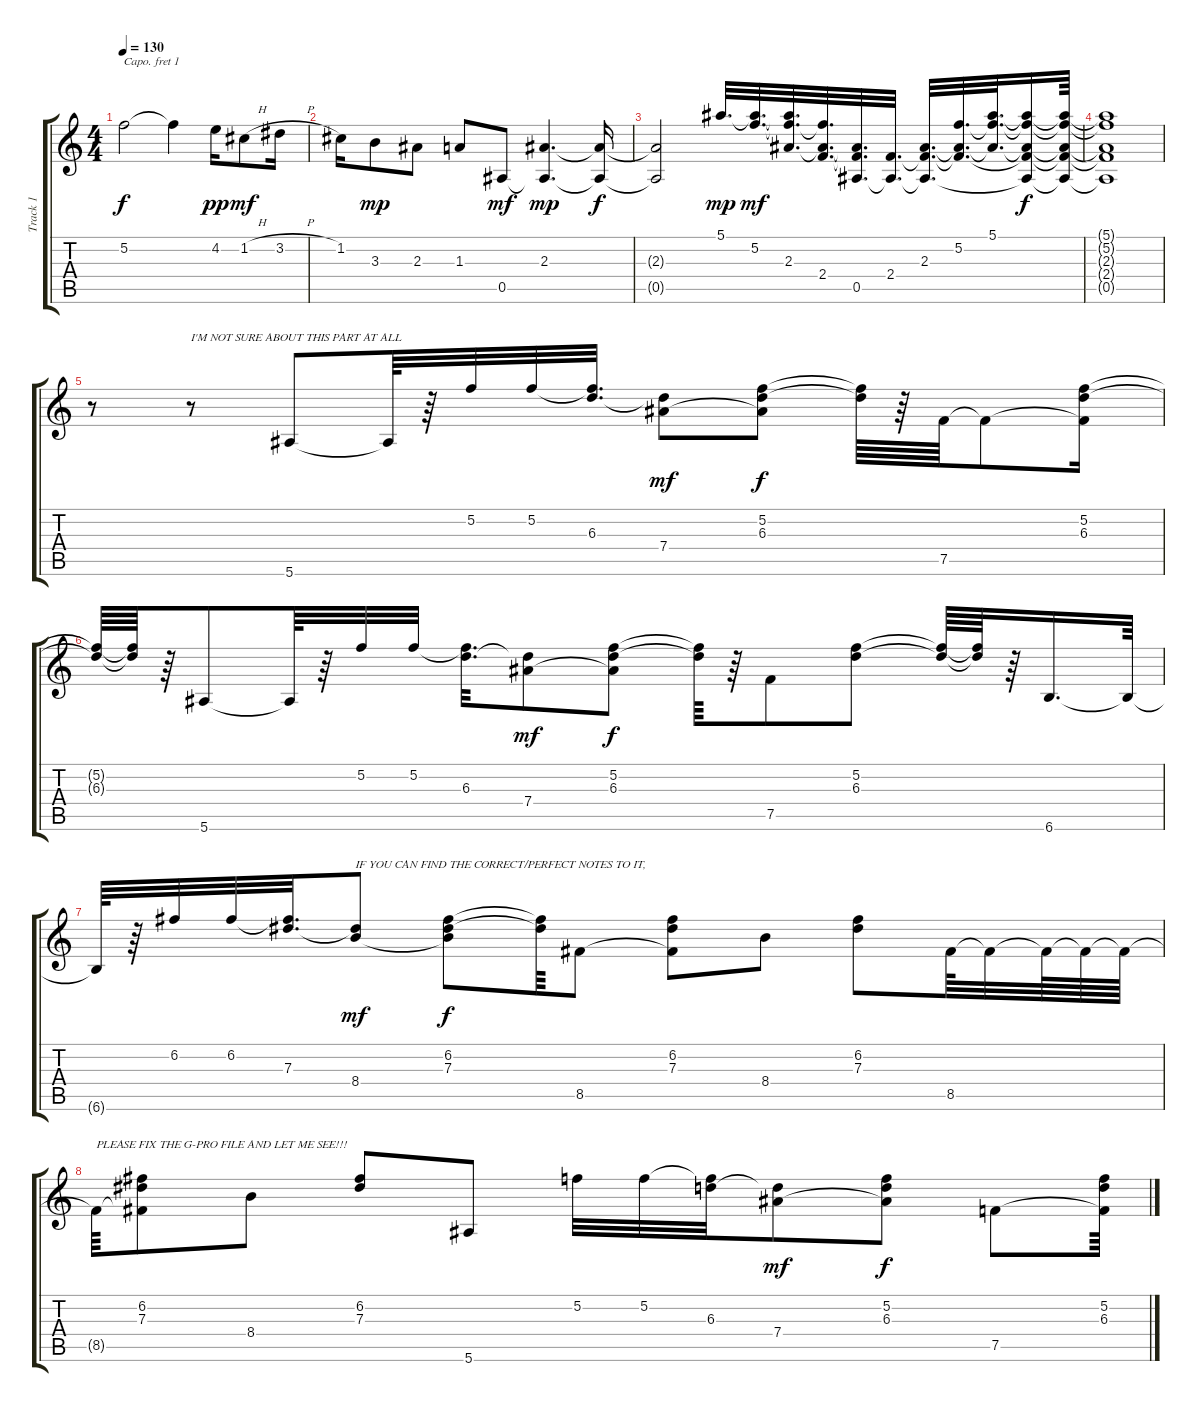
\track ("Track 1" "Track 1") {instrument acousticguitarnylon}
\staff {score tabs}
\capo 1
\tuning (E4 B3 G3 D3 A2 E2) {hide}
\ts (4 4)
\tempo 130
\clef g2
\ks c
5.2{t}.2{dy f} 5.2{t}.4 4.2.16{dy pp} 1.2{h}.8{dy mf} 3.2{h}.16 |
1.2.16 3.3.8{dy mp} 2.3.8 1.3.8 0.5.8{dy mf} (2.3 0.5{t}).4{d dy mp} (2.3{t} 0.5{t}).16{dy f} |
(2.3{t} 0.5{t}).2 5.1.32{d dy mp} (5.1{t} 5.2).32{d dy mf} (5.1{t} 5.2{t} 2.3).32{d} (5.2{t} 2.3{t} 2.4).32{d} (2.3{t} 2.4{t} 0.5).32{d} (2.4 0.5{t}).32{d} (2.3 2.4{t} 0.5{t}).32{d} (5.2 2.3{t} 2.4{t}).32{d} (5.1 5.2{t} 2.3{t}).32{d} (5.1{t} 5.2{t} 2.3{t} 2.4{t} 0.5{t}).16{dy f} (5.1{t} 5.2{t} 2.3{t} 2.4{t} 0.5{t}).64 |
(5.1{t} 5.2{t} 2.3{t} 2.4{t} 0.5{t}).1 |
r.8 r.8{txt "I'M NOT SURE ABOUT THIS PART AT ALL"} 5.6.8 5.6{t}.64 r.64 5.2.32 5.2.32 (5.2{t} 6.3).32{d} (6.3{t} 7.4).8{dy mf} (5.2 6.3 7.4{t}).8{dy f} (5.2{t} 6.3{t}).64 r.64 7.5.64 7.5{t}.8 (5.2 6.3 7.5{t}).16 |
(5.2{t} 6.3{t}).64 (5.2{t} 6.3{t}).64 r.64 5.6.8 5.6{t}.64 r.64 5.2.32 5.2.32 (5.2{t} 6.3).32{d} (6.3{t} 7.4).8{dy mf} (5.2 6.3 7.4{t}).8{dy f} (5.2{t} 6.3{t}).64 r.64 7.5.8 (5.2 6.3).8 (5.2{t} 6.3{t}).64 (5.2{t} 6.3{t}).64 r.64 6.6.16{d} 6.6{t}.64 |
6.6{t}.64 r.64 6.2.32 6.2.32 (6.2{t} 7.3).32{d} (7.3{t} 8.4).8{txt "IF YOU CAN FIND THE CORRECT/PERFECT NOTES TO IT," dy mf} (6.2 7.3 8.4{t}).8{dy f} (6.2{t} 7.3{t}).64 8.5.8 (6.2 7.3 8.5{t}).8 8.4.8 (6.2 7.3).8 8.5.64 8.5{t}.32 8.5{t}.64 8.5{t}.64 8.5{t}.64 |
8.5{t}.64{txt "PLEASE FIX THE G-PRO FILE AND LET ME SEE!!!"} (6.2 7.3 8.5{t}).8 8.4.8 (6.2 7.3).8 5.6.8 5.2.32 5.2.32 (5.2{t} 6.3).32 (6.3{t} 7.4).8{dy mf} (5.2 6.3 7.4{t}).8{dy f} 7.5.8 (5.2 6.3 7.5{t}).64
